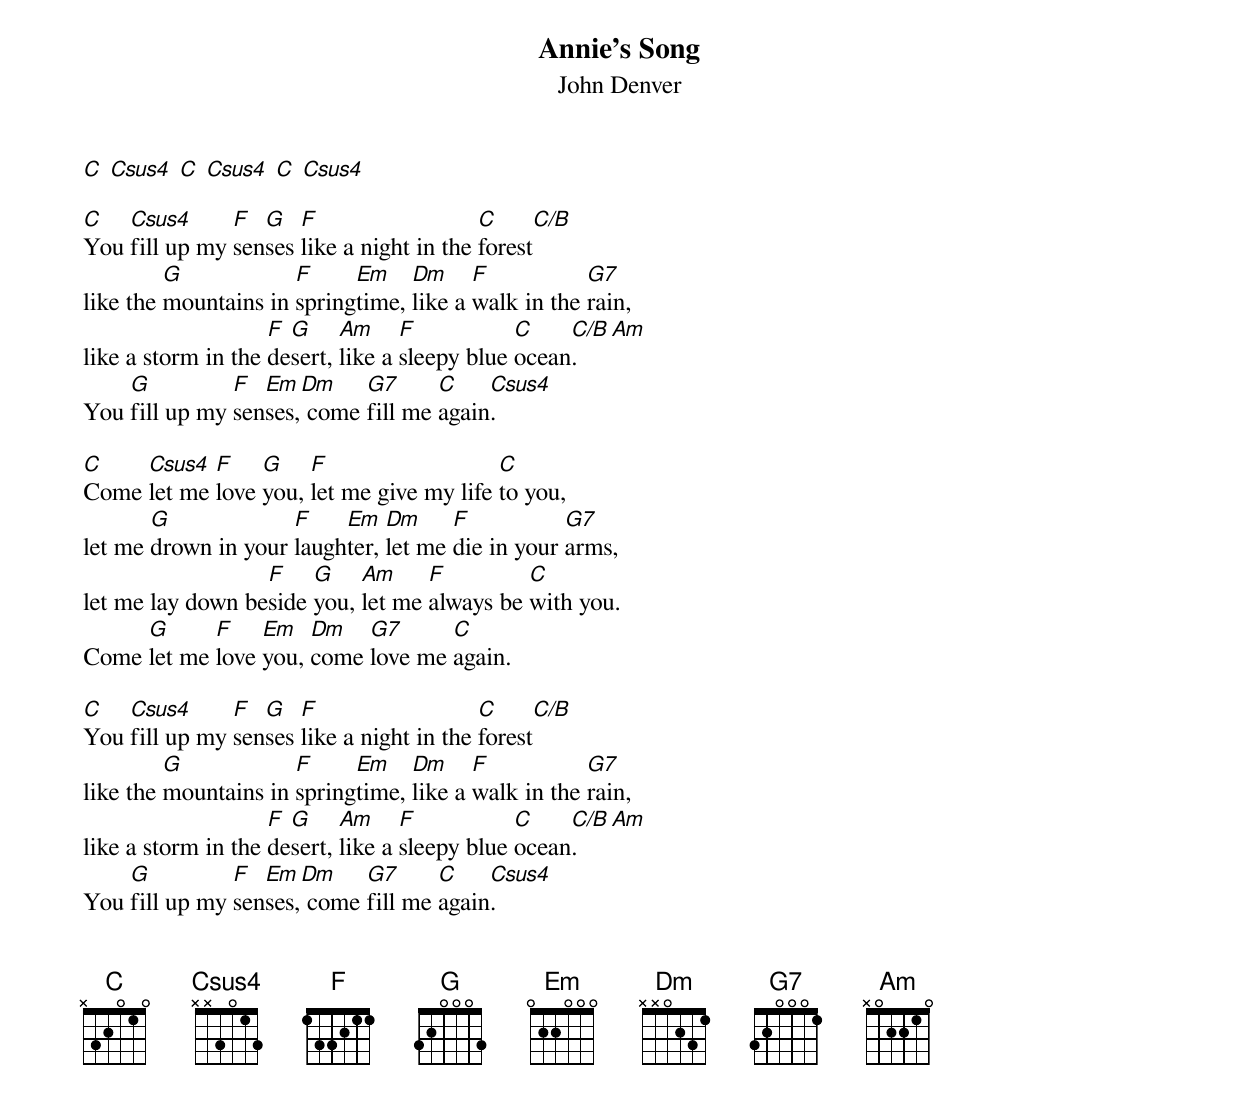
{title: Annie's Song}
{subtitle: John Denver}
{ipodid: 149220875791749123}
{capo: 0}
[C] [Csus4] [C] [Csus4] [C] [Csus4]

[C]You [Csus4]fill up my [F]sen[G]ses [F]like a night in the [C]forest[C/B]
like the [G]mountains in [F]spring[Em]time, [Dm]like a [F]walk in the [G7]rain,
like a storm in the [F]de[G]sert, [Am]like a [F]sleepy blue [C]ocean[C/B].[Am]
You [G]fill up my [F]sen[Em]ses,[Dm] come [G7]fill me [C]again[Csus4].

[C]Come [Csus4]let me [F]love [G]you, [F]let me give my life [C]to you,
let me [G]drown in your [F]laugh[Em]ter, [Dm]let me [F]die in your [G7]arms,
let me lay down be[F]side [G]you, [Am]let me [F]always be [C]with you.
Come [G]let me [F]love [Em]you, [Dm]come [G7]love me [C]again.

[C]You [Csus4]fill up my [F]sen[G]ses [F]like a night in the [C]forest[C/B]
like the [G]mountains in [F]spring[Em]time, [Dm]like a [F]walk in the [G7]rain,
like a storm in the [F]de[G]sert, [Am]like a [F]sleepy blue [C]ocean[C/B].[Am]
You [G]fill up my [F]sen[Em]ses,[Dm] come [G7]fill me [C]again[Csus4].


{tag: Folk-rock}
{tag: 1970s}
